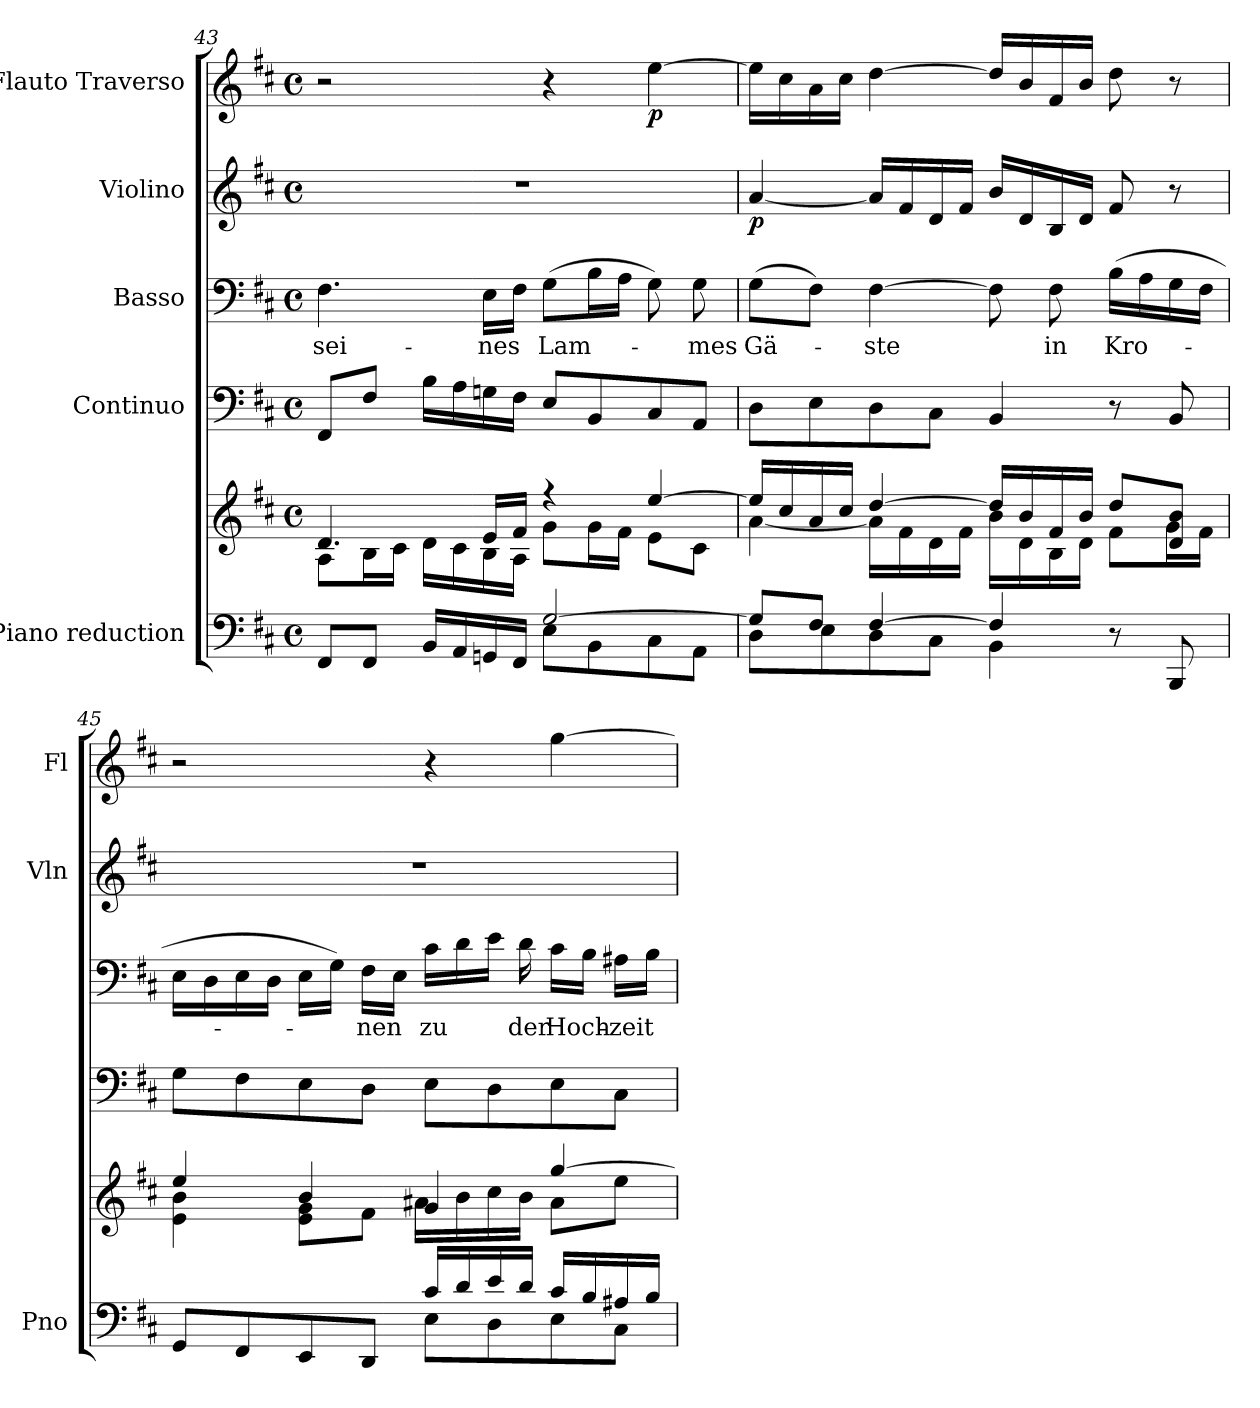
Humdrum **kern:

**kern	**kern	**kern	**kern	**text	**kern	**dynam	**kern	**dynam
*part5	*part5	*part4	*part3	*part3	*part2	*part2	*part1	*part1
*staff6	*staff5	*staff4	*staff3	*staff3	*staff2	*staff2	*staff1	*staff1
*I"Piano reduction	*	*I"Continuo	*I"Basso	*	*I"Violino	*	*I"Flauto Traverso	*
*I'Pno	*	*	*	*	*I'Vln	*	*I'Fl	*
*clefF4	*clefG2	*clefF4	*clefF4	*	*clefG2	*	*clefG2	*
*k[f#c#]	*k[f#c#]	*k[f#c#]	*k[f#c#]	*	*k[f#c#]	*	*k[f#c#]	*
*M4/4	*M4/4	*M4/4	*M4/4	*	*M4/4	*	*M4/4	*
*met(c)	*met(c)	*met(c)	*met(c)	*	*met(c)	*	*met(c)	*
=43	=43	=43	=43	=43	=43	=43	=43	=43
*^	*^	*	*	*	*	*	*	*
!	!	!	!	!	!	!LO:LY:b	!	!	!	!
8FF#/L	2ryy	4.d/	8A\L	8FF#/L	4.F#\	sei-	1r	.	2r	.
8FF#/J	.	.	16B\L	8F#/J	.	.	.	.	.	.
.	.	.	16c#\JJ	.	.	.	.	.	.	.
16BB/LL	.	.	16d\LL	16B\LL	.	.	.	.	.	.
16AA/	.	.	16c#\	16A\	.	.	.	.	.	.
!	!	!	!	!	!	!LO:LY:b	!	!	!	!
16GGn/	.	16e/LL	16B\	16Gn\	16E\LL	-nes	.	.	.	.
16FF#/JJ	.	16f#/JJ	16A\JJ	16F#\JJ	16F#\JJ	.	.	.	.	.
!	!	!	!	!	!	!LO:LY:b	!	!	!	!
[2G/	8E\L	4r	8g\L	8E/L	(8G\L	Lam-	.	.	4r	.
.	8BB\	.	16g\L	8BB/	16B\L	.	.	.	.	.
.	.	.	16f#\JJ	.	16A\JJ	.	.	.	.	.
!	!	!	!	!	!	!	!	!	!	!LO:DY:b
.	8C#\	[4ee/	8e\L	8C#/	8G\)	.	.	.	[4ee\	p
!	!	!	!	!	!	!LO:LY:b	!	!	!	!
.	8AA\J	.	8c#\J	8AA/J	8G\	-mes	.	.	.	.
!!LO:LB:g=z
=44	=44	=44	=44	=44	=44	=44	=44	=44	=44	=44
!	!	!	!	!	!	!LO:LY:b	!	!LO:DY:b	!	!
8G/L]	8D\L	16ee/LL]	[4a\	8D\L	(8G\L	Gä-	[4a/	p	16ee\LL]	.
.	.	16cc#/	.	.	.	.	.	.	16cc#\	.
8F#/J	8E\	16a/	.	8E\	8F#\J)	.	.	.	16a\	.
.	.	16cc#/JJ	.	.	.	.	.	.	16cc#\JJ	.
!	!	!	!	!	!	!LO:LY:b	!	!	!	!
[4F#/	8D\	[4dd/	16a\LL]	8D\	[4F#\	-ste	16a/LL]	.	[4dd\	.
.	.	.	16f#\	.	.	.	16f#/	.	.	.
.	8C#\J	.	16d\	8C#\J	.	.	16d/	.	.	.
.	.	.	16f#\JJ	.	.	.	16f#/JJ	.	.	.
4F#/]	4BB\	16dd/LL]	16b\LL	4BB/	8F#\]	.	16b/LL	.	16dd/LL]	.
.	.	16b/	16d\	.	.	.	16d/	.	16b/	.
!	!	!	!	!	!	!LO:LY:b	!	!	!	!
.	.	16f#/	16B\	.	8F#\	in	16B/	.	16f#/	.
.	.	16b/JJ	16d\JJ	.	.	.	16d/JJ	.	16b/JJ	.
!	!	!	!	!	!	!LO:LY:b	!	!	!	!
8r	8ryy	8dd/L	8f#\L	8r	(16B\LL	Kro-	8f#/	.	8dd\	.
.	.	.	.	.	16A\	.	.	.	.	.
8BBB/	8ryy	8d/ 8b/J	16g\L	8BB/	16G\	.	8r	.	8r	.
.	.	.	16f#\JJ	.	16F#\JJ	.	.	.	.	.
=45	=45	=45	=45	=45	=45	=45	=45	=45	=45	=45
8GG/L	2ryy	4ee/	4e\ 4b\	8G\L	16E\LL	.	1r	.	2r	.
.	.	.	.	.	16D\	.	.	.	.	.
8FF#/	.	.	.	8F#\	16E\	.	.	.	.	.
.	.	.	.	.	16D\JJ	.	.	.	.	.
8EE/	.	4b/	8e\ 8g\L	8E\	16E\LL	.	.	.	.	.
.	.	.	.	.	16G\JJ)	.	.	.	.	.
!	!	!	!	!	!	!LO:LY:b	!	!	!	!
8DD/J	.	.	8f#\J	8D\J	16F#\LL	-nen	.	.	.	.
.	.	.	.	.	16E\JJ	.	.	.	.	.
!	!	!	!	!	!	!LO:LY:b	!	!	!	!
16c#/LL	8E\L	4g/	16a#X\LL	8E\L	16c#\LL	zu	.	.	4r	.
16d/	.	.	16b\	.	16d\	.	.	.	.	.
16e/	8D\	.	16cc#\	8D\	16e\JJ	.	.	.	.	.
!	!	!	!	!	!	!LO:LY:b	!	!	!	!
16d/JJ	.	.	16b\JJ	.	16d\	der	.	.	.	.
!	!	!	!	!	!	!LO:LY:b	!	!	!	!
16c#/LL	8E\	[4gg/	8a#\L	8E\	16c#\LL	Hoch-	.	.	[4gg\	.
16B/	.	.	.	.	16B\JJ	.	.	.	.	.
!	!	!	!	!	!	!LO:LY:b	!	!	!	!
16A#X/	8C#\J	.	8ee\J	8C#\J	16A#X\LL	-zeit	.	.	.	.
16B/JJ	.	.	.	.	16B\JJ	.	.	.	.	.
*v	*v	*	*	*	*	*	*	*	*	*
*	*v	*v	*	*	*	*	*	*	*
=	=	=	=	=	=	=	=	=
*-	*-	*-	*-	*-	*-	*-	*-	*-
